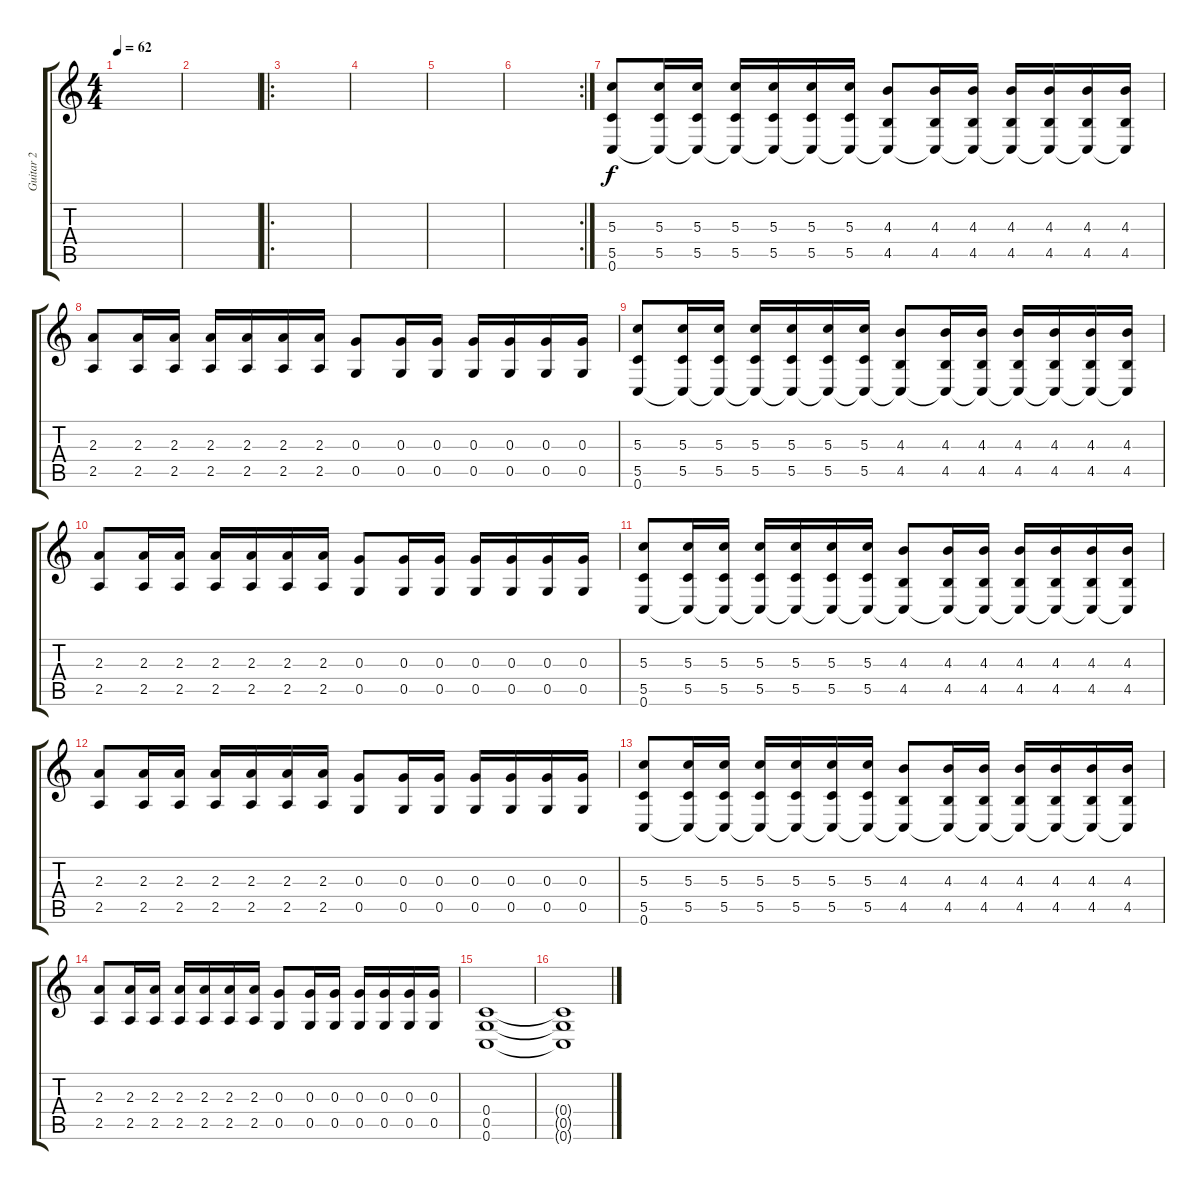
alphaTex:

\track ("Guitar 2" "Guitar 2") {instrument distortionguitar}
\staff {score tabs}
\tuning (E4 C4 G3 C3 G2 C2) {hide}
\ts (4 4)
\tempo 62
\clef g2
\ks c
|
|
\ro
|
|
|
\rc 2
|
(5.3 5.5 0.6).8 (5.3 5.5 0.6{t}).16 (5.3 5.5 0.6{t}).16 (5.3 5.5 0.6{t}).16 (5.3 5.5 0.6{t}).16 (5.3 5.5 0.6{t}).16 (5.3 5.5 0.6{t}).16 (4.3 4.5 0.6{t}).8 (4.3 4.5 0.6{t}).16 (4.3 4.5 0.6{t}).16 (4.3 4.5 0.6{t}).16 (4.3 4.5 0.6{t}).16 (4.3 4.5 0.6{t}).16 (4.3 4.5 0.6{t}).16 |
(2.3 2.5).8 (2.3 2.5).16 (2.3 2.5).16 (2.3 2.5).16 (2.3 2.5).16 (2.3 2.5).16 (2.3 2.5).16 (0.3 0.5).8 (0.3 0.5).16 (0.3 0.5).16 (0.3 0.5).16 (0.3 0.5).16 (0.3 0.5).16 (0.3 0.5).16 |
(5.3 5.5 0.6).8 (5.3 5.5 0.6{t}).16 (5.3 5.5 0.6{t}).16 (5.3 5.5 0.6{t}).16 (5.3 5.5 0.6{t}).16 (5.3 5.5 0.6{t}).16 (5.3 5.5 0.6{t}).16 (4.3 4.5 0.6{t}).8 (4.3 4.5 0.6{t}).16 (4.3 4.5 0.6{t}).16 (4.3 4.5 0.6{t}).16 (4.3 4.5 0.6{t}).16 (4.3 4.5 0.6{t}).16 (4.3 4.5 0.6{t}).16 |
(2.3 2.5).8 (2.3 2.5).16 (2.3 2.5).16 (2.3 2.5).16 (2.3 2.5).16 (2.3 2.5).16 (2.3 2.5).16 (0.3 0.5).8 (0.3 0.5).16 (0.3 0.5).16 (0.3 0.5).16 (0.3 0.5).16 (0.3 0.5).16 (0.3 0.5).16 |
(5.3 5.5 0.6).8 (5.3 5.5 0.6{t}).16 (5.3 5.5 0.6{t}).16 (5.3 5.5 0.6{t}).16 (5.3 5.5 0.6{t}).16 (5.3 5.5 0.6{t}).16 (5.3 5.5 0.6{t}).16 (4.3 4.5 0.6{t}).8 (4.3 4.5 0.6{t}).16 (4.3 4.5 0.6{t}).16 (4.3 4.5 0.6{t}).16 (4.3 4.5 0.6{t}).16 (4.3 4.5 0.6{t}).16 (4.3 4.5 0.6{t}).16 |
(2.3 2.5).8 (2.3 2.5).16 (2.3 2.5).16 (2.3 2.5).16 (2.3 2.5).16 (2.3 2.5).16 (2.3 2.5).16 (0.3 0.5).8 (0.3 0.5).16 (0.3 0.5).16 (0.3 0.5).16 (0.3 0.5).16 (0.3 0.5).16 (0.3 0.5).16 |
(5.3 5.5 0.6).8 (5.3 5.5 0.6{t}).16 (5.3 5.5 0.6{t}).16 (5.3 5.5 0.6{t}).16 (5.3 5.5 0.6{t}).16 (5.3 5.5 0.6{t}).16 (5.3 5.5 0.6{t}).16 (4.3 4.5 0.6{t}).8 (4.3 4.5 0.6{t}).16 (4.3 4.5 0.6{t}).16 (4.3 4.5 0.6{t}).16 (4.3 4.5 0.6{t}).16 (4.3 4.5 0.6{t}).16 (4.3 4.5 0.6{t}).16 |
(2.3 2.5).8 (2.3 2.5).16 (2.3 2.5).16 (2.3 2.5).16 (2.3 2.5).16 (2.3 2.5).16 (2.3 2.5).16 (0.3 0.5).8 (0.3 0.5).16 (0.3 0.5).16 (0.3 0.5).16 (0.3 0.5).16 (0.3 0.5).16 (0.3 0.5).16 |
(0.4 0.5 0.6).1 |
(0.4{t} 0.5{t} 0.6{t}).1
